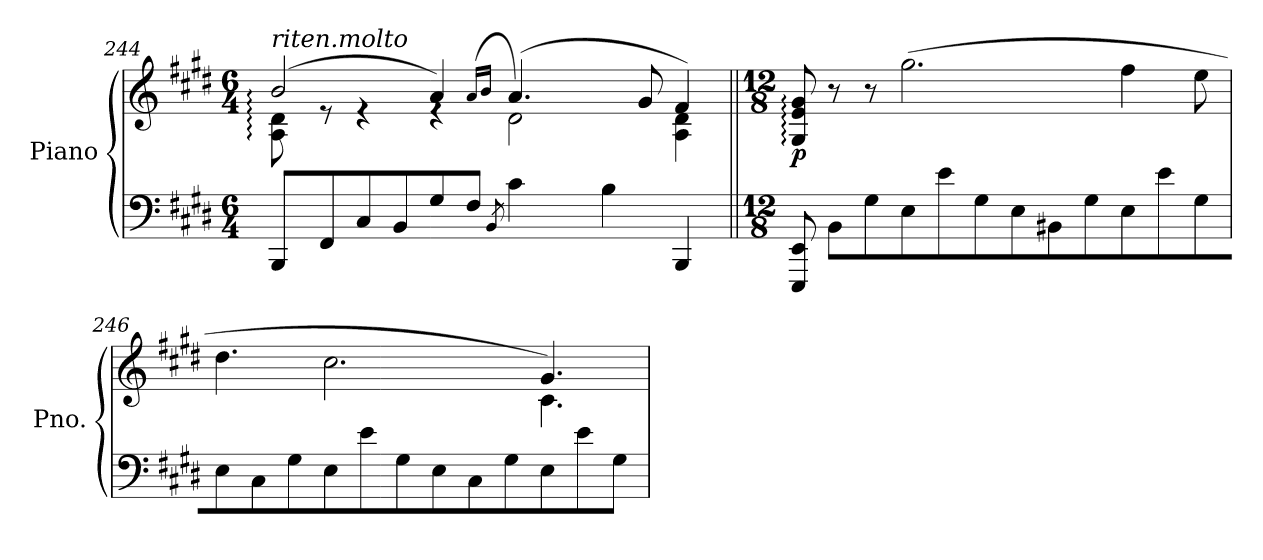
**kern	**kern	**dynam
*part1	*part1	*part1
*staff2	*staff1	*staff1/2
*I"Piano	*	*
*I'Pno.	*	*
*clefF4	*clefG2	*
*k[f#c#g#d#]	*k[f#c#g#d#]	*
*M6/4	*M6/4	*
=244	=244	=244
*	*^	*
*	*	*^	*
!	!LO:TX:a:i:t=riten.molto	!	!	!
8BBB/L	(2b/	8A\ 8d#\	16A!yy: 16d#!yy: 16b!yy:	.
.	.	.	8.ryy	.
8FF#/	.	8re	.	.
8C#/	.	4re	4ryy	.
8BB/	.	.	.	.
*	*MM144	*	*	*
8G#/	4a/)	4re	4ryy	.
8F#/J	.	.	.	.
*	*MM120	*	*	*
.	(>16qa/LL	.	.	.
8qBB/	16qb/JJ	.	.	.
4c#\	(4.a/)	2d#\	32a!LLLyy	.
.	.	.	32b!JJyy	.
*	*MM138	*	*	*
.	.	.	[8.a!yy	.
4B\	.	.	8a!Jyy]	.
*	*MM90	*	*	*
.	8g#/	.	8ryy	.
4BBB/	4f#/)	4A\ 4d#\	4ryy	.
*	*v	*v	*v	*
!!LO:LB:g=z
=245||	=245||	=245||
*M12/8	*M12/8	*
*	*MM114	*
*	*^	*
*	*	*^	*
!	!LO:TX:a:t=Amdamte sostenuto e molto espressivo.	!	!	!
!	!	!	!	!LO:DY:b
*	*v	*v	*v	*
8EEE/ 8EE/	8G#/: 8e/: 8g#/:	p
8BB\L	8r	.
8G#\	8r	.
8E\	(2.gg#\	.
8e\	.	.
8G#\	.	.
8E\	.	.
8BB#X\	.	.
8G#\	.	.
8E\	4ff#\	.
8e\	.	.
8G#\	8ee\	.
=246	=246	=246
*	*^	*
8E\	4.dd#\	4.ryy	.
8C#\	.	.	.
8G#\	.	.	.
8E\	2.cc#\	4.ryy	.
8e\	.	.	.
8G#\	.	.	.
8E\	.	4.ryy	.
8C#\	.	.	.
8G#\	.	.	.
8E\	4.g#/)	4.c#\	.
8e\	.	.	.
8G#\J	.	.	.
*	*v	*v	*
=	=	=
*-	*-	*-
